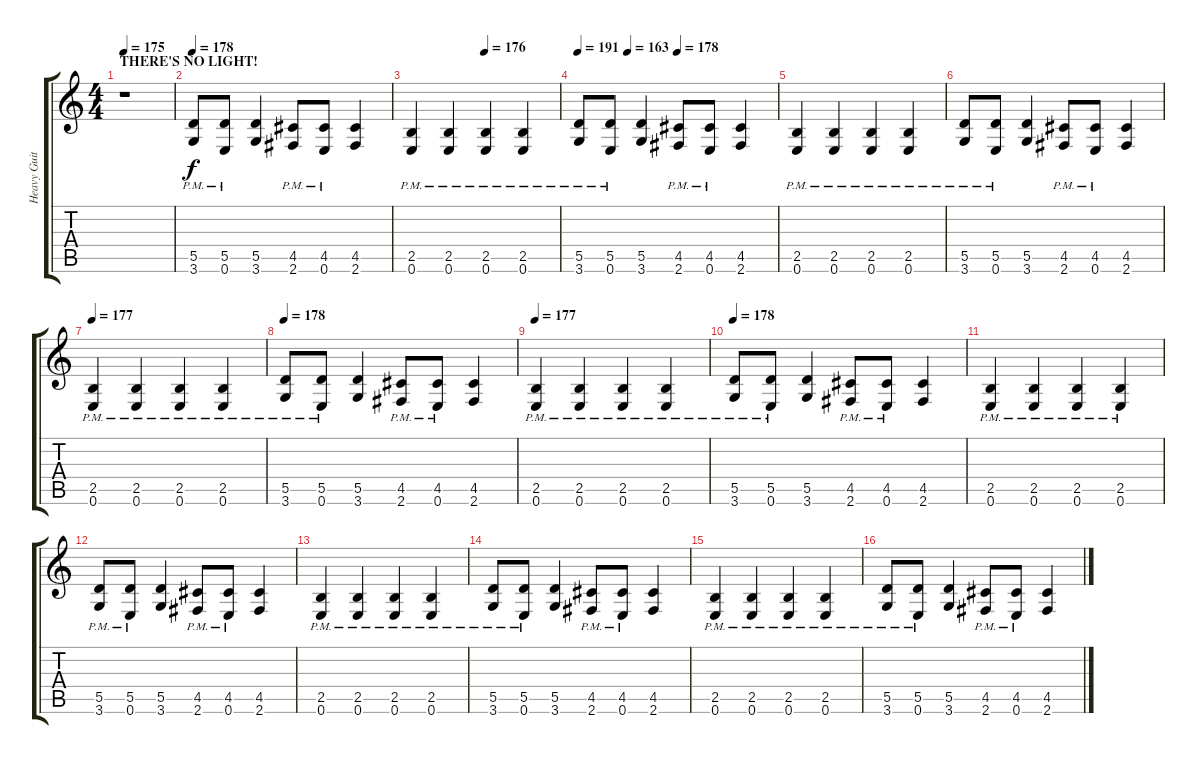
\track ("Heavy Guitar Right Channel" "Heavy Guit") {instrument overdrivenguitar}
\staff {score tabs}
\tuning (E4 B3 G3 D3 A2 E2) {hide}
\ts (4 4)
\section ("" "THERE'S NO LIGHT!")
\tempo 175
\clef g2
\ks c
r.1{dy f instrument overdrivenguitar} |
\tempo 178
(5.5{pm} 3.6{pm}).8 (5.5{pm} 0.6{pm}).8 (5.5 3.6).4 (4.5{pm} 2.6{pm}).8 (4.5{pm} 0.6{pm}).8 (4.5 2.6).4 |
\tempo (176 0.5)
(2.5{pm} 0.6{pm}).4 (2.5{pm} 0.6{pm}).4 (2.5{pm} 0.6{pm}).4 (2.5{pm} 0.6{pm}).4 |
\tempo 191
\tempo (163 0.25)
\tempo (178 0.5)
(5.5{pm} 3.6{pm}).8 (5.5{pm} 0.6{pm}).8 (5.5 3.6).4 (4.5{pm} 2.6{pm}).8 (4.5{pm} 0.6{pm}).8 (4.5 2.6).4 |
(2.5{pm} 0.6{pm}).4 (2.5{pm} 0.6{pm}).4 (2.5{pm} 0.6{pm}).4 (2.5{pm} 0.6{pm}).4 |
(5.5{pm} 3.6{pm}).8 (5.5{pm} 0.6{pm}).8 (5.5 3.6).4 (4.5{pm} 2.6{pm}).8 (4.5{pm} 0.6{pm}).8 (4.5 2.6).4 |
\tempo 177
(2.5{pm} 0.6{pm}).4 (2.5{pm} 0.6{pm}).4 (2.5{pm} 0.6{pm}).4 (2.5{pm} 0.6{pm}).4 |
\tempo 178
(5.5{pm} 3.6{pm}).8 (5.5{pm} 0.6{pm}).8 (5.5 3.6).4 (4.5{pm} 2.6{pm}).8 (4.5{pm} 0.6{pm}).8 (4.5 2.6).4 |
\tempo 177
(2.5{pm} 0.6{pm}).4 (2.5{pm} 0.6{pm}).4 (2.5{pm} 0.6{pm}).4 (2.5{pm} 0.6{pm}).4 |
\tempo 178
(5.5{pm} 3.6{pm}).8 (5.5{pm} 0.6{pm}).8 (5.5 3.6).4 (4.5{pm} 2.6{pm}).8 (4.5{pm} 0.6{pm}).8 (4.5 2.6).4 |
(2.5{pm} 0.6{pm}).4 (2.5{pm} 0.6{pm}).4 (2.5{pm} 0.6{pm}).4 (2.5{pm} 0.6{pm}).4 |
(5.5{pm} 3.6{pm}).8 (5.5{pm} 0.6{pm}).8 (5.5 3.6).4 (4.5{pm} 2.6{pm}).8 (4.5{pm} 0.6{pm}).8 (4.5 2.6).4 |
(2.5{pm} 0.6{pm}).4 (2.5{pm} 0.6{pm}).4 (2.5{pm} 0.6{pm}).4 (2.5{pm} 0.6{pm}).4 |
(5.5{pm} 3.6{pm}).8 (5.5{pm} 0.6{pm}).8 (5.5 3.6).4 (4.5{pm} 2.6{pm}).8 (4.5{pm} 0.6{pm}).8 (4.5 2.6).4 |
(2.5{pm} 0.6{pm}).4 (2.5{pm} 0.6{pm}).4 (2.5{pm} 0.6{pm}).4 (2.5{pm} 0.6{pm}).4 |
(5.5{pm} 3.6{pm}).8 (5.5{pm} 0.6{pm}).8 (5.5 3.6).4 (4.5{pm} 2.6{pm}).8 (4.5{pm} 0.6{pm}).8 (4.5 2.6).4
